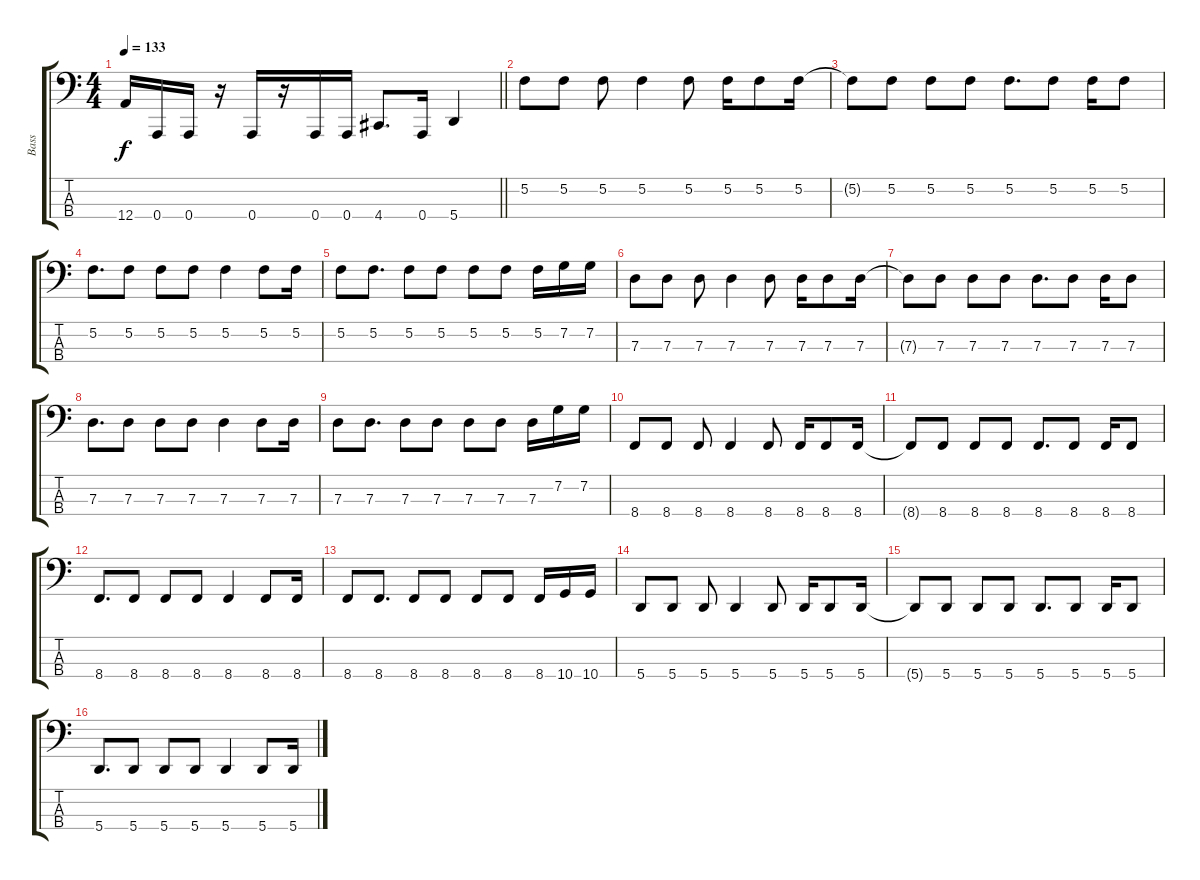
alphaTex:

\track ("Bass" "Bass") {instrument electricbasspick}
\staff {score tabs}
\tuning (F2 C2 G1 A0) {hide}
\ts (4 4)
\tempo 133
\clef f4
\barLineRight lightlight
\ks c
12.4{t}.16{dy f} 0.4.16 0.4.16 r.16 0.4.16 r.16 0.4.16 0.4.16 4.4.8{d} 0.4.16 5.4.4 |
\section ("" "")
5.2.8 5.2.8 5.2.8 5.2.4 5.2.8 5.2.16 5.2.8 5.2.16 |
5.2{t}.8 5.2.8 5.2.8 5.2.8 5.2.8{d} 5.2.8 5.2.16 5.2.8 |
5.2.8{d} 5.2.8 5.2.8 5.2.8 5.2.4 5.2.8 5.2.16 |
5.2.8 5.2.8{d} 5.2.8 5.2.8 5.2.8 5.2.8 5.2.16 7.2.16 7.2.16 |
7.3.8 7.3.8 7.3.8 7.3.4 7.3.8 7.3.16 7.3.8 7.3.16 |
7.3{t}.8 7.3.8 7.3.8 7.3.8 7.3.8{d} 7.3.8 7.3.16 7.3.8 |
7.3.8{d} 7.3.8 7.3.8 7.3.8 7.3.4 7.3.8 7.3.16 |
7.3.8 7.3.8{d} 7.3.8 7.3.8 7.3.8 7.3.8 7.3.16 7.2.16 7.2.16 |
8.4.8 8.4.8 8.4.8 8.4.4 8.4.8 8.4.16 8.4.8 8.4.16 |
8.4{t}.8 8.4.8 8.4.8 8.4.8 8.4.8{d} 8.4.8 8.4.16 8.4.8 |
8.4.8{d} 8.4.8 8.4.8 8.4.8 8.4.4 8.4.8 8.4.16 |
8.4.8 8.4.8{d} 8.4.8 8.4.8 8.4.8 8.4.8 8.4.16 10.4.16 10.4.16 |
5.4.8 5.4.8 5.4.8 5.4.4 5.4.8 5.4.16 5.4.8 5.4.16 |
5.4{t}.8 5.4.8 5.4.8 5.4.8 5.4.8{d} 5.4.8 5.4.16 5.4.8 |
5.4.8{d} 5.4.8 5.4.8 5.4.8 5.4.4 5.4.8 5.4.16
